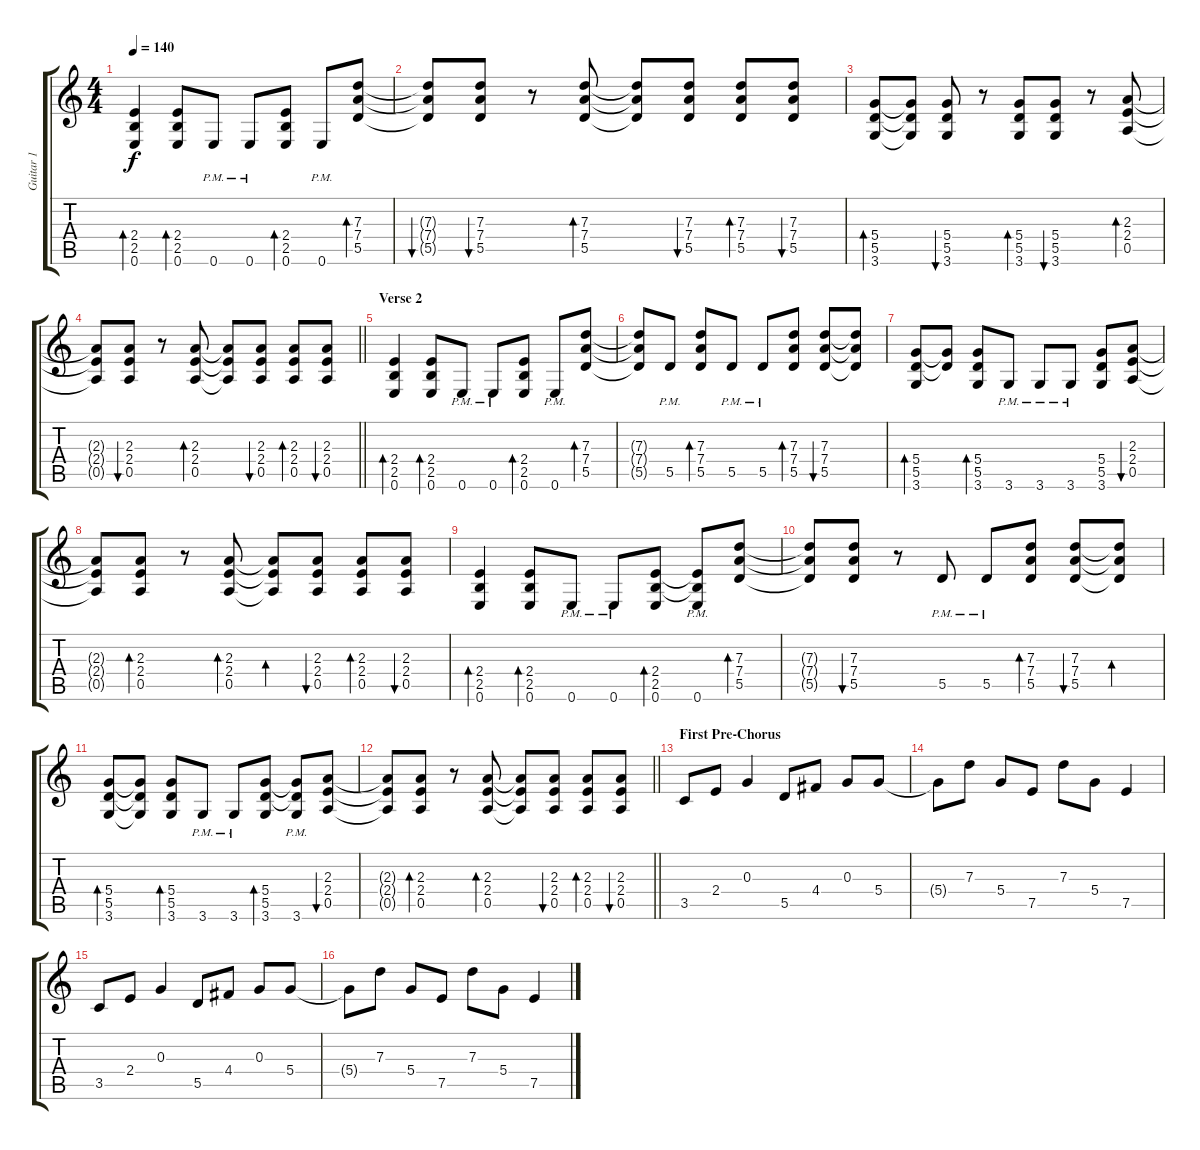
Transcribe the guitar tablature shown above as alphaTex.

\track ("Guitar 1" "Guitar 1") {instrument distortionguitar}
\staff {score tabs}
\tuning (E4 B3 G3 D3 A2 E2) {hide}
\ts (4 4)
\tempo 140
\clef g2
\ks c
(2.4 2.5 0.6).4{bd 60 dy f} (2.4 2.5 0.6).8{bd 60} 0.6{pm}.8 0.6{pm}.8 (2.4 2.5 0.6).8{bd 60} 0.6{pm}.8 (7.3 7.4 5.5).8{bd 60} |
(7.3{t} 7.4{t} 5.5{t}).8{bu 60} (7.3 7.4 5.5).8{bu 60} r.8 (7.3 7.4 5.5).8{bd 60} (7.3{t} 7.4{t} 5.5{t}).8 (7.3 7.4 5.5).8{bu 60} (7.3 7.4 5.5).8{bd 60} (7.3 7.4 5.5).8{bu 60} |
(5.4 5.5 3.6).8{bd 60} (5.4{t} 5.5{t} 3.6{t}).8 (5.4 5.5 3.6).8{bu 60} r.8 (5.4 5.5 3.6).8{bd 60} (5.4 5.5 3.6).8{bu 60} r.8 (2.3 2.4 0.5).8{bd 60} |
\barLineRight lightlight
(2.3{t} 2.4{t} 0.5{t}).8 (2.3 2.4 0.5).8{bu 60} r.8 (2.3 2.4 0.5).8{bd 60} (2.3{t} 2.4{t} 0.5{t}).8 (2.3 2.4 0.5).8{bu 60} (2.3 2.4 0.5).8{bd 60} (2.3 2.4 0.5).8{bu 60} |
\section ("" "Verse 2")
(2.4 2.5 0.6).4{bd 60} (2.4 2.5 0.6).8{bd 60} 0.6{pm}.8 0.6{pm}.8 (2.4 2.5 0.6).8{bd 60} 0.6{pm}.8 (7.3 7.4 5.5).8{bd 60} |
(7.3{t} 7.4{t} 5.5{t}).8 5.5{pm}.8 (7.3 7.4 5.5).8{bd 60} 5.5{pm}.8 5.5{pm}.8 (7.3 7.4 5.5).8{bd 60} (7.3 7.4 5.5).8{bu 60} (7.3{t} 7.4{t} 5.5{t}).8 |
(5.4 5.5 3.6).8{bd 60} (5.4{t} 5.5{t}).8 (5.4 5.5 3.6).8{bd 60} 3.6{pm}.8 3.6{pm}.8 3.6{pm}.8 (5.4 5.5 3.6).8 (2.3 2.4 0.5).8{bu 60} |
(2.3{t} 2.4{t} 0.5{t}).8 (2.3 2.4 0.5).8{bd 60} r.8 (2.3 2.4 0.5).8{bd 60} (2.3{t} 2.4{t} 0.5{t}).8{bd 60} (2.3 2.4 0.5).8{bu 60} (2.3 2.4 0.5).8{bd 60} (2.3 2.4 0.5).8{bu 60} |
(2.4 2.5 0.6).4{bd 60} (2.4 2.5 0.6).8{bd 60} 0.6{pm}.8 0.6{pm}.8 (2.4 2.5 0.6).8{bd 60} (2.4{t} 2.5{t} 0.6{pm}).8 (7.3 7.4 5.5).8{bd 60} |
(7.3{t} 7.4{t} 5.5{t}).8 (7.3 7.4 5.5).8{bu 60} r.8 5.5{pm}.8 5.5{pm}.8 (7.3 7.4 5.5).8{bd 60} (7.3 7.4 5.5).8{bu 60} (7.3{t} 7.4{t} 5.5{t}).8{bd 60} |
(5.4 5.5 3.6).8{bd 60} (5.4{t} 5.5{t} 3.6{t}).8 (5.4 5.5 3.6).8{bd 60} 3.6{pm}.8 3.6{pm}.8 (5.4 5.5 3.6).8{bd 60} (5.4{t} 5.5{t} 3.6{pm}).8 (2.3 2.4 0.5).8{bu 60} |
\barLineRight lightlight
(2.3{t} 2.4{t} 0.5{t}).8 (2.3 2.4 0.5).8{bd 60} r.8 (2.3 2.4 0.5).8{bd 60} (2.3{t} 2.4{t} 0.5{t}).8 (2.3 2.4 0.5).8{bu 60} (2.3 2.4 0.5).8{bd 60} (2.3 2.4 0.5).8{bu 60} |
\section ("" "First Pre-Chorus")
3.5.8 2.4.8 0.3.4 5.5.8 4.4.8 0.3.8 5.4.8 |
5.4{t}.8 7.3.8 5.4.8 7.5.8 7.3.8 5.4.8 7.5.4 |
3.5.8 2.4.8 0.3.4 5.5.8 4.4.8 0.3.8 5.4.8 |
5.4{t}.8 7.3.8 5.4.8 7.5.8 7.3.8 5.4.8 7.5.4
